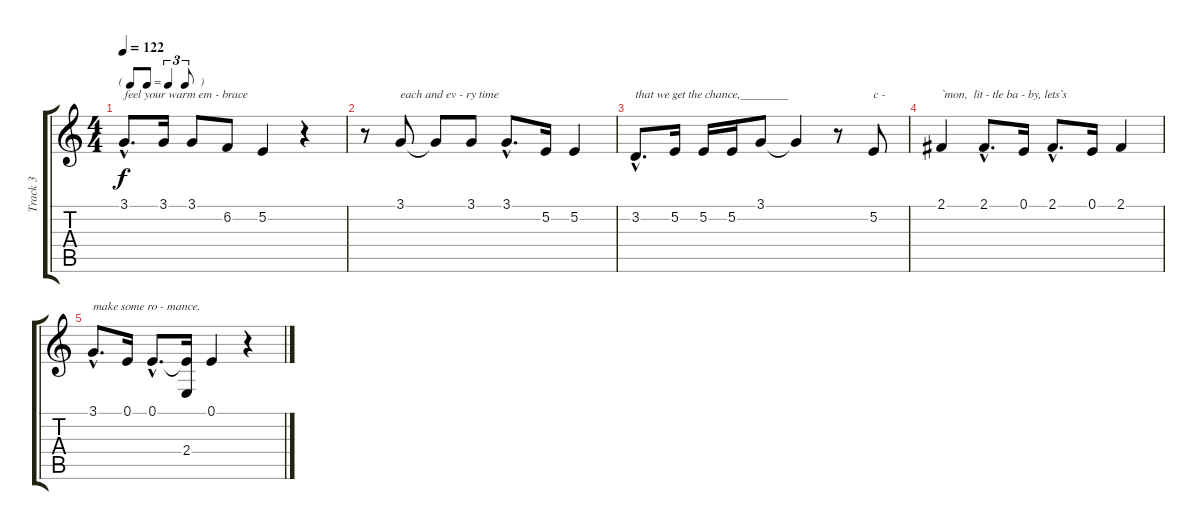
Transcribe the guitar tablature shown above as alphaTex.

\track ("Track 3" "Track 3") {instrument harmonica}
\staff {score tabs}
\tuning (E4 B3 G3 D3 A2 E2) {hide}
\ts (4 4)
\tf triplet8th
\tempo 122
\clef g2
\ks c
3.1{hac}.8{d txt "feel your warm em - brace" dy f} 3.1.16 3.1.8 6.2.8 5.2.4 r.4 |
r.8 3.1.8{txt "each and ev - ry time"} 3.1{t}.8 3.1.8 3.1{hac}.8{d} 5.2.16 5.2.4 |
3.2{hac}.8{d txt "that we get the chance,________"} 5.2.16 5.2.16 5.2.16 3.1.8 3.1{t}.4 r.8 5.2.8{txt "c -"} |
2.1.4{txt "`mon,  lit - tle ba - by, lets`s"} 2.1{hac}.8{d} 0.1.16 2.1{hac}.8{d} 0.1.16 2.1.4 |
3.1{hac}.8{d txt "make some ro - mance."} 0.1.16 0.1{hac}.8{d} (0.1{t} 2.4).16 0.1.4 r.4
